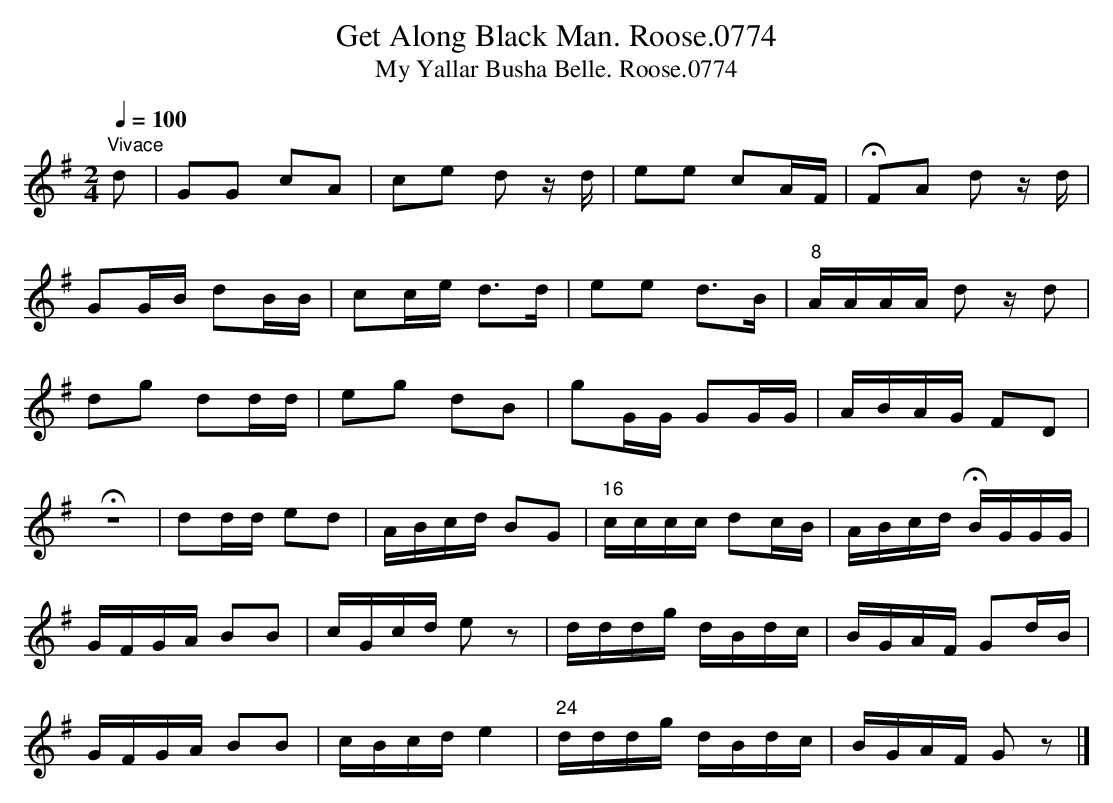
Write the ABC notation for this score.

X:1
T:Get Along Black Man. Roose.0774
T:My Yallar Busha Belle. Roose.0774
M:2/4
L:1/8
Q:1/4=100
K:G
"Vivace"
d|GG cA | ce dz/ d/ | ee cA/F/ |!fermata! FA dz/ d/ |
GG/B/ dB/B/ | cc/e/ d>d | ee d>B |"8" A/A/A/A/ d z/d|
dg dd/d/ | eg dB | gG/G/ GG/G/ | A/B/A/G/ FD |
!fermata!Z | dd/d/ ed | A/B/c/d/ BG |"16" c/c/c/c/ dc/B/ |A/B/c/d/ !fermata!B/G/G/G/ |
G/F/G/A/ BB | c/G/c/d/ ez | d/d/d/g/ d/B/d/c/ |B/G/A/F/ Gd/B/ |
G/F/G/A/ BB | c/B/c/d/ e2 |"24" d/d/d/g/ d/B/d/c/ |B/G/A/F/ Gz |]
